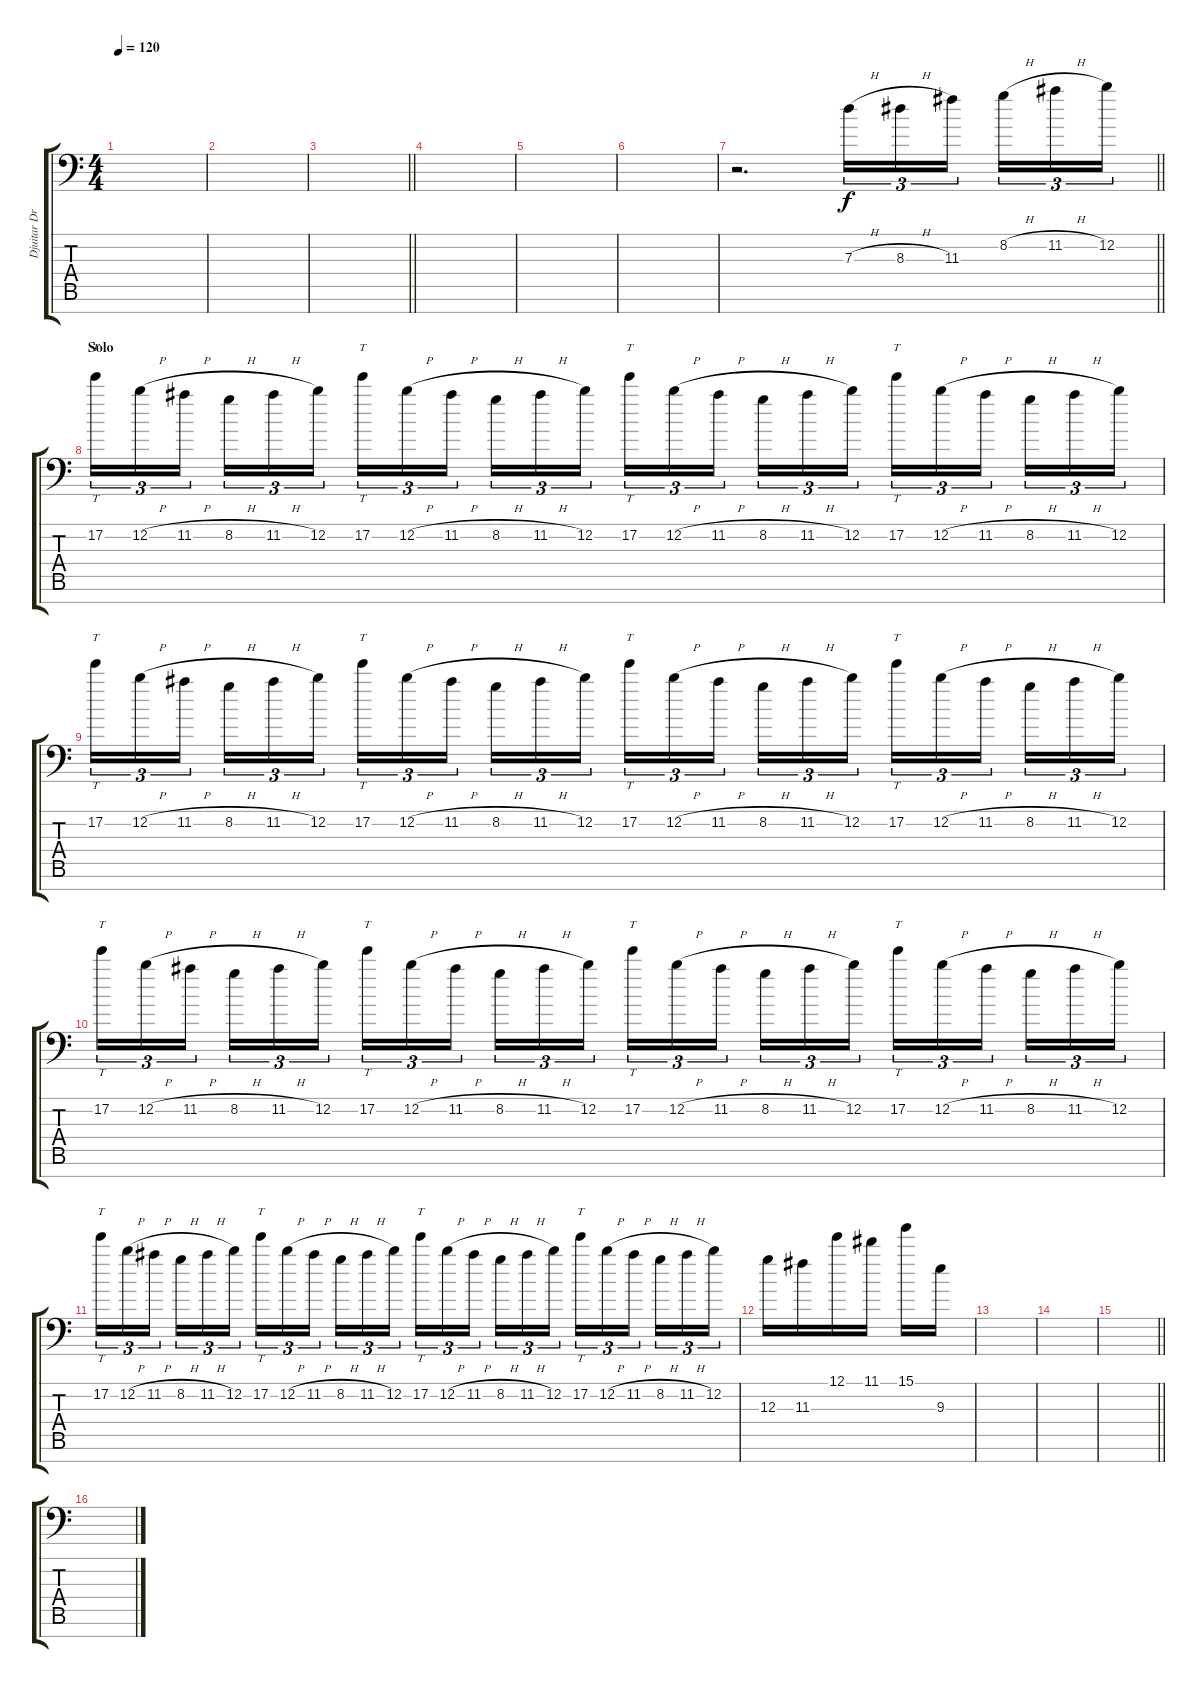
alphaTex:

\track ("Djuitar Dropped A" "Djuitar Dr") {instrument distortionguitar}
\staff {score tabs}
\tuning (E4 B3 G3 D3 A2 E2 A1) {hide}
\ts (4 4)
\tempo 120
\clef f4
\ks c
|
|
\barLineRight lightlight
|
|
|
|
\barLineRight lightlight
r.2{d} 7.3{h}.16{tu (3 2)} 8.3{h}.16{tu (3 2)} 11.3.16{tu (3 2) beam splitsecondary} 8.2{h}.16{tu (3 2)} 11.2{h}.16{tu (3 2)} 12.2.16{tu (3 2)} |
\section ("" "Solo")
17.2.16{tt tu (3 2)} 12.2{h}.16{tu (3 2)} 11.2{h}.16{tu (3 2) beam splitsecondary} 8.2{h}.16{tu (3 2)} 11.2{h}.16{tu (3 2)} 12.2.16{tu (3 2)} 17.2.16{tt tu (3 2)} 12.2{h}.16{tu (3 2)} 11.2{h}.16{tu (3 2) beam splitsecondary} 8.2{h}.16{tu (3 2)} 11.2{h}.16{tu (3 2)} 12.2.16{tu (3 2)} 17.2.16{tt tu (3 2)} 12.2{h}.16{tu (3 2)} 11.2{h}.16{tu (3 2) beam splitsecondary} 8.2{h}.16{tu (3 2)} 11.2{h}.16{tu (3 2)} 12.2.16{tu (3 2)} 17.2.16{tt tu (3 2)} 12.2{h}.16{tu (3 2)} 11.2{h}.16{tu (3 2) beam splitsecondary} 8.2{h}.16{tu (3 2)} 11.2{h}.16{tu (3 2)} 12.2.16{tu (3 2)} |
17.2.16{tt tu (3 2)} 12.2{h}.16{tu (3 2)} 11.2{h}.16{tu (3 2) beam splitsecondary} 8.2{h}.16{tu (3 2)} 11.2{h}.16{tu (3 2)} 12.2.16{tu (3 2)} 17.2.16{tt tu (3 2)} 12.2{h}.16{tu (3 2)} 11.2{h}.16{tu (3 2) beam splitsecondary} 8.2{h}.16{tu (3 2)} 11.2{h}.16{tu (3 2)} 12.2.16{tu (3 2)} 17.2.16{tt tu (3 2)} 12.2{h}.16{tu (3 2)} 11.2{h}.16{tu (3 2) beam splitsecondary} 8.2{h}.16{tu (3 2)} 11.2{h}.16{tu (3 2)} 12.2.16{tu (3 2)} 17.2.16{tt tu (3 2)} 12.2{h}.16{tu (3 2)} 11.2{h}.16{tu (3 2) beam splitsecondary} 8.2{h}.16{tu (3 2)} 11.2{h}.16{tu (3 2)} 12.2.16{tu (3 2)} |
17.2.16{tt tu (3 2)} 12.2{h}.16{tu (3 2)} 11.2{h}.16{tu (3 2) beam splitsecondary} 8.2{h}.16{tu (3 2)} 11.2{h}.16{tu (3 2)} 12.2.16{tu (3 2)} 17.2.16{tt tu (3 2)} 12.2{h}.16{tu (3 2)} 11.2{h}.16{tu (3 2) beam splitsecondary} 8.2{h}.16{tu (3 2)} 11.2{h}.16{tu (3 2)} 12.2.16{tu (3 2)} 17.2.16{tt tu (3 2)} 12.2{h}.16{tu (3 2)} 11.2{h}.16{tu (3 2) beam splitsecondary} 8.2{h}.16{tu (3 2)} 11.2{h}.16{tu (3 2)} 12.2.16{tu (3 2)} 17.2.16{tt tu (3 2)} 12.2{h}.16{tu (3 2)} 11.2{h}.16{tu (3 2) beam splitsecondary} 8.2{h}.16{tu (3 2)} 11.2{h}.16{tu (3 2)} 12.2.16{tu (3 2)} |
17.2.16{tt tu (3 2)} 12.2{h}.16{tu (3 2)} 11.2{h}.16{tu (3 2) beam splitsecondary} 8.2{h}.16{tu (3 2)} 11.2{h}.16{tu (3 2)} 12.2.16{tu (3 2)} 17.2.16{tt tu (3 2)} 12.2{h}.16{tu (3 2)} 11.2{h}.16{tu (3 2) beam splitsecondary} 8.2{h}.16{tu (3 2)} 11.2{h}.16{tu (3 2)} 12.2.16{tu (3 2)} 17.2.16{tt tu (3 2)} 12.2{h}.16{tu (3 2)} 11.2{h}.16{tu (3 2) beam splitsecondary} 8.2{h}.16{tu (3 2)} 11.2{h}.16{tu (3 2)} 12.2.16{tu (3 2)} 17.2.16{tt tu (3 2)} 12.2{h}.16{tu (3 2)} 11.2{h}.16{tu (3 2) beam splitsecondary} 8.2{h}.16{tu (3 2)} 11.2{h}.16{tu (3 2)} 12.2.16{tu (3 2)} |
12.3.16 11.3.16 12.1.16 11.1.16 15.1.16 9.3.16 |
|
|
\barLineRight lightlight
|
\section ("" "")
